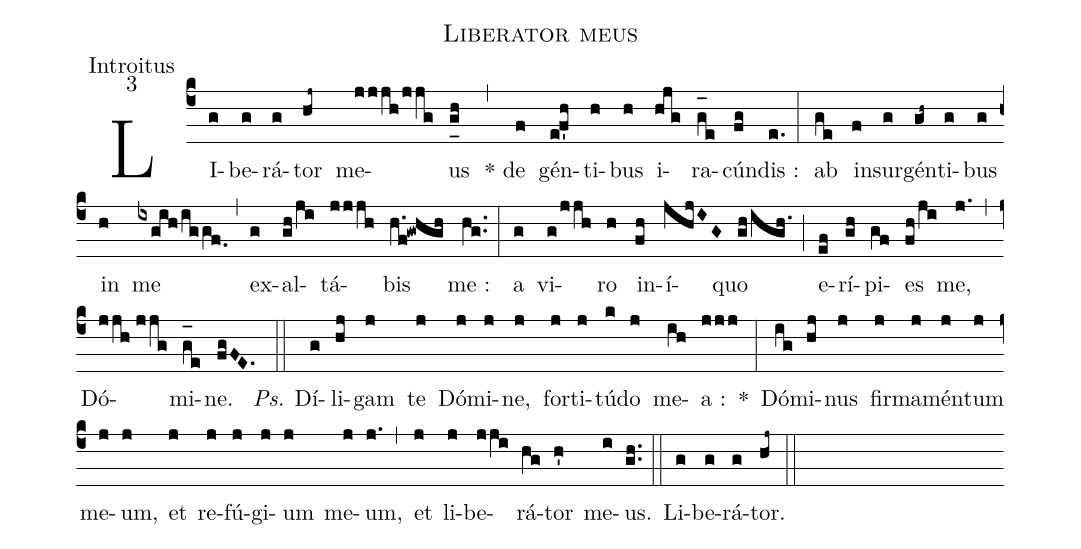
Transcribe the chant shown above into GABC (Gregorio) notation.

name:Liberator meus;
office-part:Introitus;
mode:3;
%%
(c4) LI(g)be(g)rá(g)tor(hj~) me(jjjh/jjg)us(g_[uh:l]h) (,) * de(f) gén(ef'h)ti(h)bus(h) i(hjg)ra(g_[oh:h]e)cún(fg)dis :(e.) (:) ab(ge) in(f)sur(g)gén(gh~)ti(g)bus(g) in(h) me(ixgih/iggf.0) (,) ex(g)al(gh/ji)tá(jjjh)bis(h.f!gwhgh) me :(hg..) (:) a(g) vi(g/jjh)ro(h) in(fh)í(jhjIG)quo(gh/igh.) (;) e(ef)rí(gh)pi(gf)es(fh/ji) me,(j.) (,) Dó(jjh//jjg)mi(g_[oh:h]e)ne.(fgFE.) (::) <i>Ps.</i> Dí(g)li(hj)gam(j) te(j) Dó(j)mi(j)ne,(j) for(j)ti(j)tú(k)do(j) me(ih)a :(jjj) *(:) Dó(ig)mi(hj)nus(j) fir(j)ma(j)mén(j)tum(j) me(j)um,(j) et(j) re(j)fú(j)gi(j)um(j) me(j)um,(j.) (,) et(j) li(j)be(jji)rá(hg)tor(h') me(i)us.(gh..) (::) Li(g)be(g)rá(g)tor.(hj~) (::)
